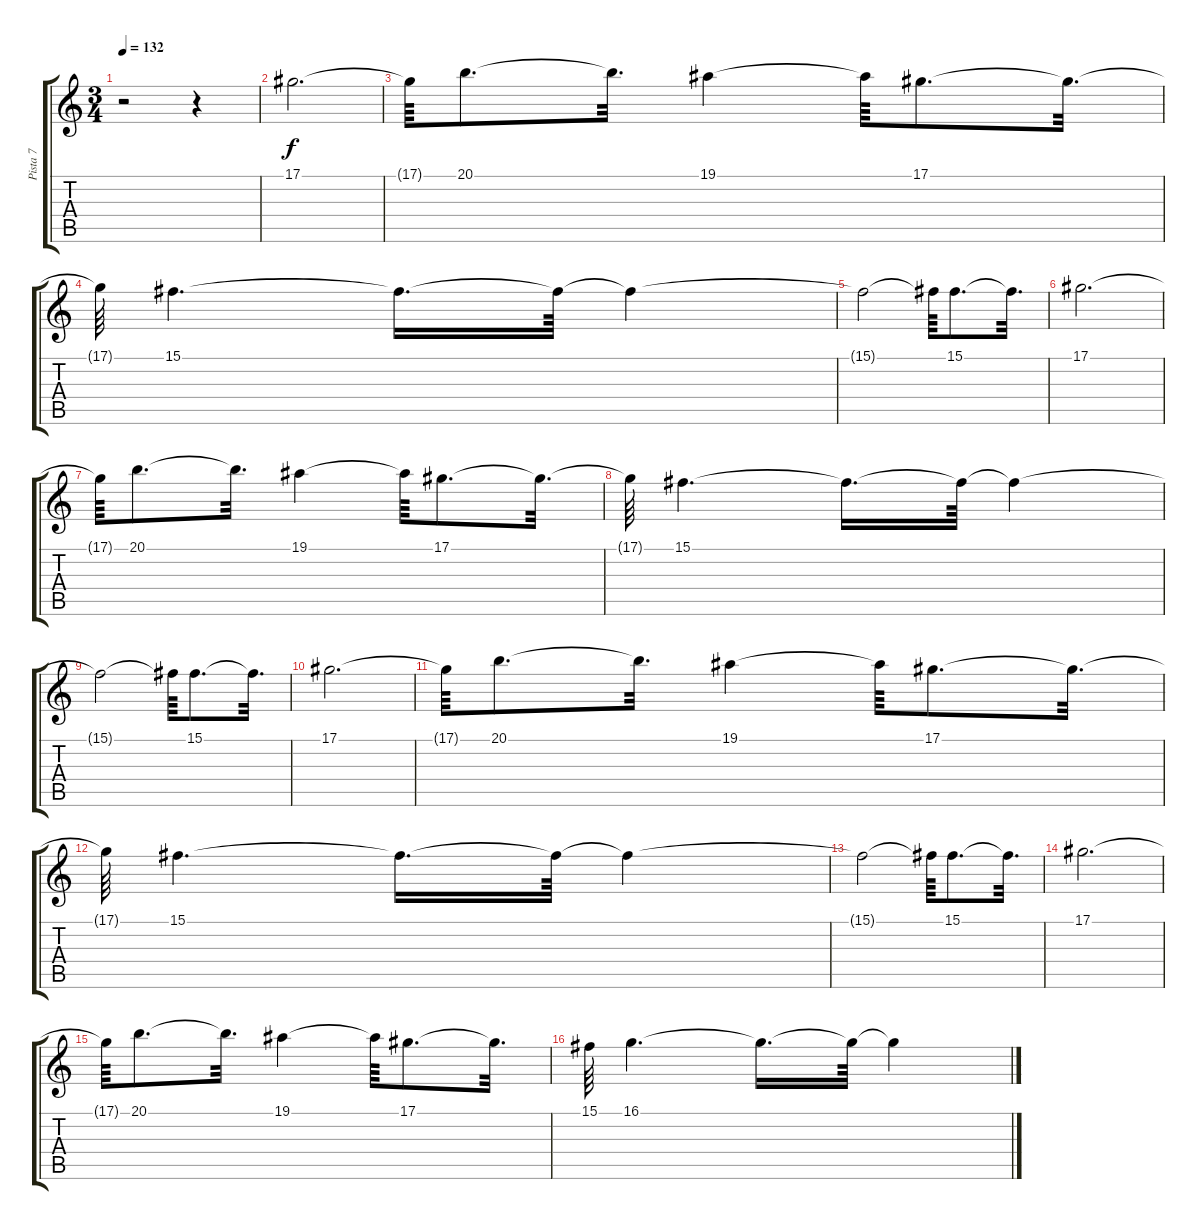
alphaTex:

\track ("Pista 7" "Pista 7") {instrument violin}
\staff {score tabs}
\tuning (Eb4 Bb3 Gb3 Db3 Ab2 Eb2) {hide}
\ts (3 4)
\tempo 132
\clef g2
\ks c
r.2{dy f} r.4 |
17.1.2{d volume 6} |
17.1{t}.64 20.1.8{d} 20.1{t}.32{d} 19.1.4 19.1{t}.64 17.1.8{d} 17.1{t}.32{d} |
17.1{t}.64 15.1.4{d} 15.1{t}.16{d} 15.1{t}.64 15.1{t}.4 |
15.1{t}.2 15.1{t}.64 15.1.8{d} 15.1{t}.32{d} |
17.1.2{d} |
17.1{t}.64 20.1.8{d} 20.1{t}.32{d} 19.1.4 19.1{t}.64 17.1.8{d} 17.1{t}.32{d} |
17.1{t}.64 15.1.4{d} 15.1{t}.16{d} 15.1{t}.64 15.1{t}.4 |
15.1{t}.2 15.1{t}.64 15.1.8{d} 15.1{t}.32{d} |
17.1.2{d} |
17.1{t}.64 20.1.8{d} 20.1{t}.32{d} 19.1.4 19.1{t}.64 17.1.8{d} 17.1{t}.32{d} |
17.1{t}.64 15.1.4{d} 15.1{t}.16{d} 15.1{t}.64 15.1{t}.4 |
15.1{t}.2 15.1{t}.64 15.1.8{d} 15.1{t}.32{d} |
17.1.2{d} |
17.1{t}.64 20.1.8{d} 20.1{t}.32{d} 19.1.4 19.1{t}.64 17.1.8{d} 17.1{t}.32{d} |
15.1.64 16.1.4{d} 16.1{t}.16{d} 16.1{t}.64 16.1{t}.4
